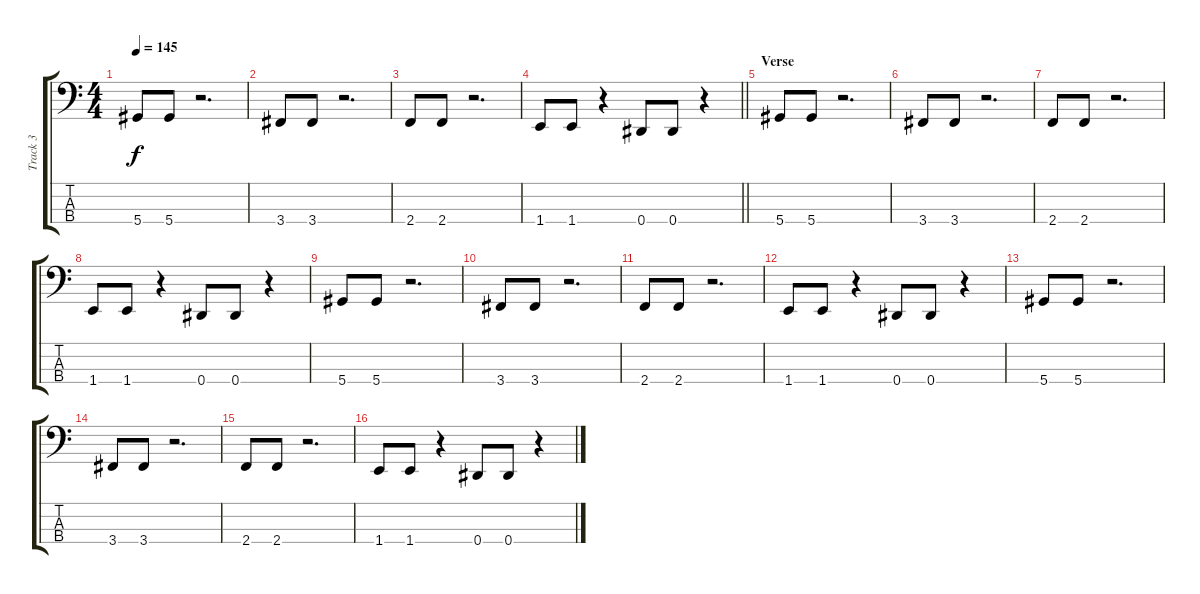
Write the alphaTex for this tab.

\track ("Track 3" "Track 3") {instrument electricbassfinger}
\staff {score tabs}
\tuning (Gb2 Db2 Ab1 Eb1) {hide}
\ts (4 4)
\tempo 145
\clef f4
\ks c
5.4.8{dy f} 5.4.8 r.2{d} |
3.4.8 3.4.8 r.2{d} |
2.4.8 2.4.8 r.2{d} |
\barLineRight lightlight
1.4.8 1.4.8 r.4 0.4.8 0.4.8 r.4 |
\section ("" "Verse")
5.4.8 5.4.8 r.2{d} |
3.4.8 3.4.8 r.2{d} |
2.4.8 2.4.8 r.2{d} |
1.4.8 1.4.8 r.4 0.4.8 0.4.8 r.4 |
5.4.8 5.4.8 r.2{d} |
3.4.8 3.4.8 r.2{d} |
2.4.8 2.4.8 r.2{d} |
1.4.8 1.4.8 r.4 0.4.8 0.4.8 r.4 |
5.4.8 5.4.8 r.2{d} |
3.4.8 3.4.8 r.2{d} |
2.4.8 2.4.8 r.2{d} |
1.4.8 1.4.8 r.4 0.4.8 0.4.8 r.4
